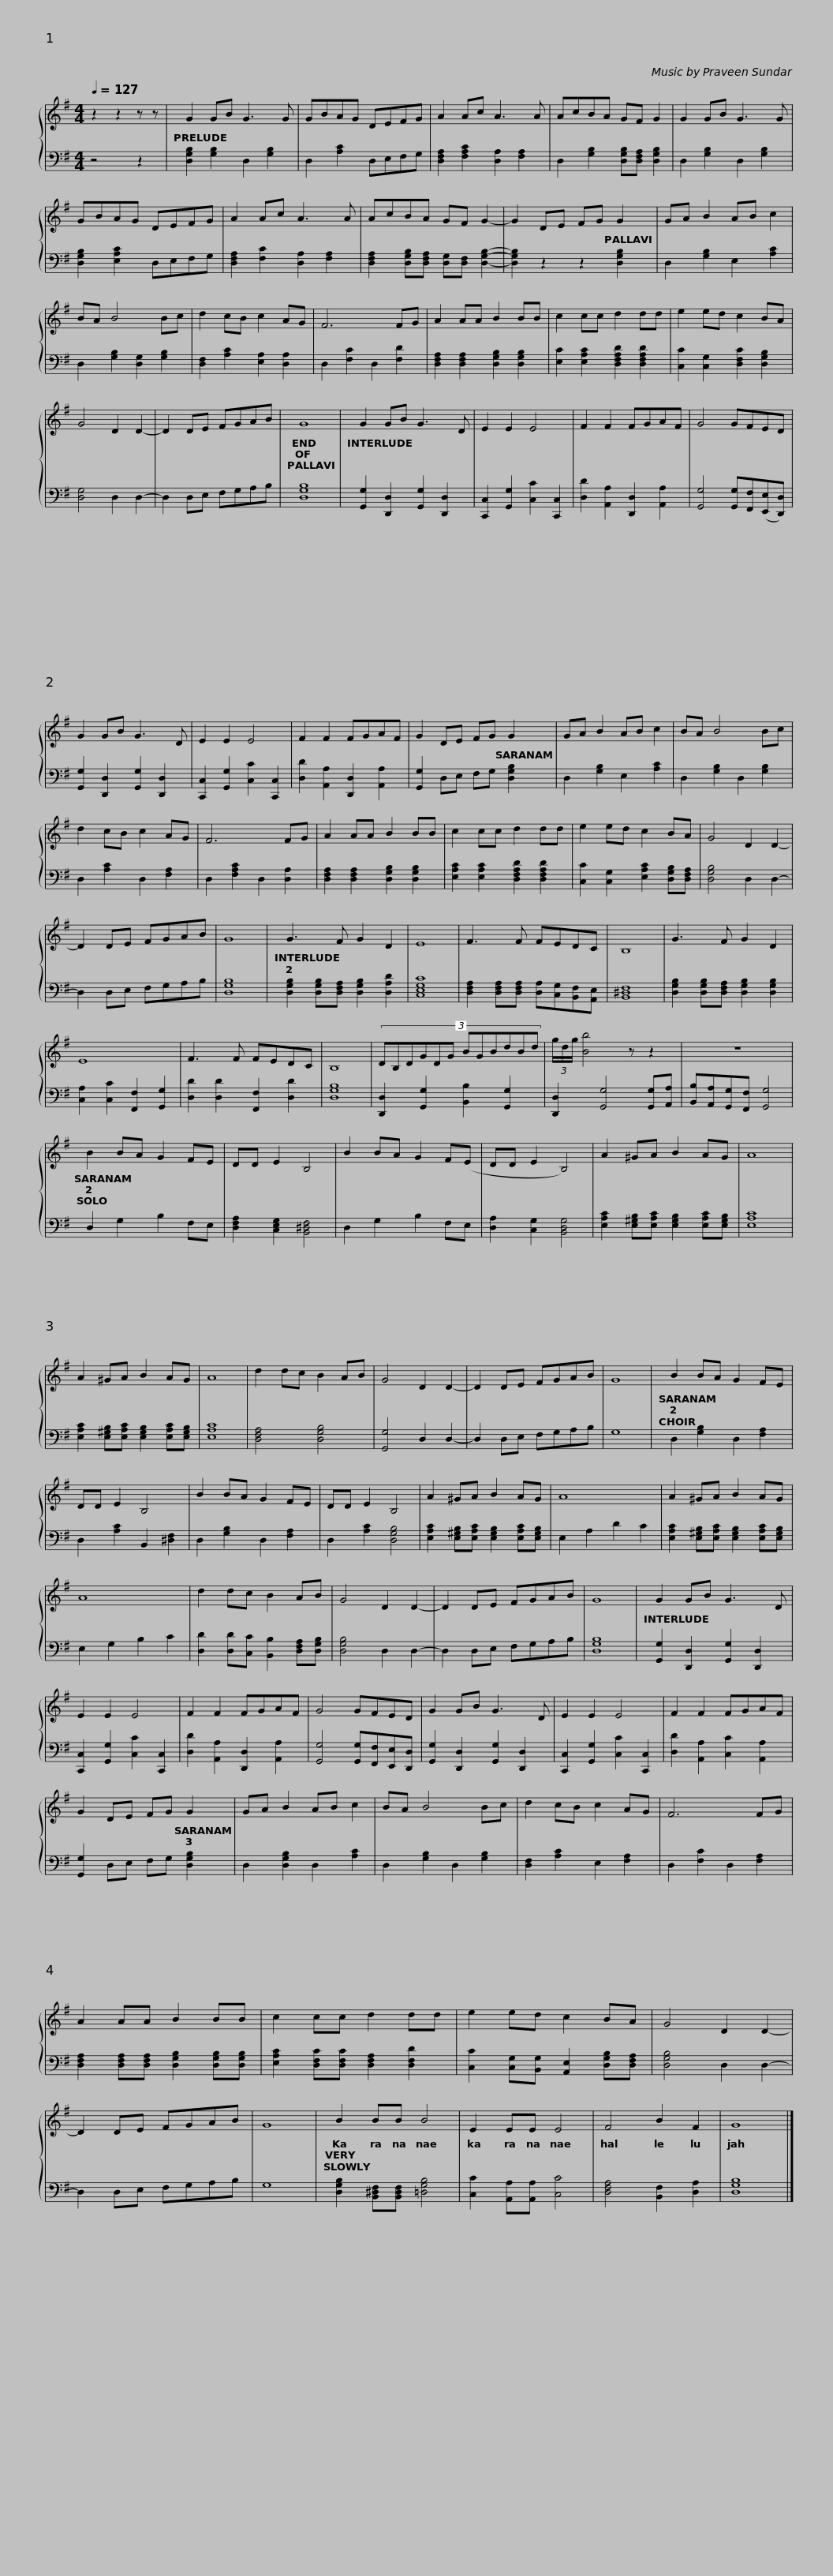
X:1
%%score { 1 | 2 }
L:1/8
Q:1/4=127
M:4/4
I:linebreak $
K:G
V:1 treble
V:2 bass
V:1
 z2 z2 z z | G2 GB G3 G | GBAG DEFG | A2 Ac A3 A | AcBA GF G2 | %5
 G2 GB G3 G |$ GBAG DEFG | A2 Ac A3 A | AcBA GF G2- | G2 DE FG G2 | %10
 GA B2 AB c2 | BA B4 Bc |$ d2 cB c2 AG | F6 FG | A2 AA B2 BB | %15
 c2 cc d2 dd | e2 ed c2 BA | G4 D2 D2- | D2 DE FGAB |$ G8 | %20
 G2 GB G3 D | E2 E2 E4 | F2 F2 FGAF | G4 GFED | G2 GB G3 D | %25
 E2 E2 E4 |$ F2 F2 FGAF | G2 DE FG G2 | GA B2 AB c2 | BA B4 Bc | %30
 d2 cB c2 AG | F6 FG | A2 AA B2 BB |$ c2 cc d2 dd | e2 ed c2 BA | %35
 G4 D2 D2- | D2 DE FGAB | G8 | G3 F G2 D2 | E8 |$ %40
 F3 F FEDC | B,8 | G3 F G2 D2 | E8 | F3 F FEDC | %45
 B,8 | (3:2:12DB,DGDG BGBdBd |$ (3g/d/g/ [Bb]4 z z2 | z8 | B2 BA G2 FE | %50
 DD E2 B,4 | B2 BA G2 F(E | DD E2 B,4) |$ A2 ^GA B2 AG | A8 | %55
 A2 ^GA B2 AG | A8 | d2 dc B2 AB | G4 D2 D2- | D2 DE FGAB | %60
 G8 |$ B2 BA G2 FE | DD E2 B,4 | B2 BA G2 FE | DD E2 B,4 | %65
 A2 ^GA B2 AG | A8 | A2 ^GA B2 AG |$ A8 | d2 dc B2 AB | %70
 G4 D2 D2- | D2 DE FGAB | G8 | G2 GB G3 D | E2 E2 E4 |$ %75
 F2 F2 FGAF | G4 GFED | G2 GB G3 D | E2 E2 E4 | F2 F2 FGAF | %80
 G2 DE FG G2 | GA B2 AB c2 |$ BA B4 Bc | d2 cB c2 AG | F6 FG | %85
 A2 AA B2 BB | c2 cc d2 dd | e2 ed c2 BA | G4 D2 D2- |$ D2 DE FGAB | %90
 G8 | B2 BB B4 | E2 EE E4 | F4 B2 F2 | G8 |] %95
V:2
 z4 z2 | [D,G,B,]2 [G,B,]2 D,2 [G,B,]2 | D,2 [A,C]2 D,E,F,G, | [D,F,A,]2 [F,A,C]2 [D,A,]2 [F,A,]2 | D,2 [G,B,]2 [D,G,B,][D,F,A,] [D,G,B,]2 | %5
 D,2 [G,B,]2 D,2 [G,B,]2 |$ [D,G,B,]2 [E,A,C]2 D,E,F,G, | [D,F,A,]2 [F,C]2 [D,A,]2 [F,A,]2 | [D,F,A,]2 [D,G,B,][D,F,A,] [D,G,][D,F,] [D,G,B,]2- | [D,G,B,]2 z2 z2 [D,G,B,]2 | %10
 D,2 [G,B,]2 E,2 [A,C]2 | D,2 [G,B,]2 [D,G,]2 [G,B,]2 |$ [D,F,]2 [A,C]2 [E,A,]2 [D,A,]2 | D,2 [F,C]2 D,2 [F,D]2 | [D,F,A,]2 [D,F,A,]2 [D,G,B,]2 [D,G,B,]2 | %15
 [E,C]2 [E,A,C]2 [D,F,A,D]2 [D,F,A,D]2 | [C,C]2 [C,G,]2 [D,F,C]2 [D,G,B,]2 | [D,G,]4 D,2 D,2- | D,2 D,E, F,G,A,B, |$ [D,G,B,]8 | %20
 [G,,G,]2 [D,,D,]2 [G,,G,]2 [D,,D,]2 | [C,,C,]2 [G,,G,]2 [C,C]2 [C,,C,]2 | [D,D]2 [A,,A,]2 [D,,D,]2 [A,,A,]2 | [G,,G,]4 [G,,G,][F,,F,]([E,,E,][D,,D,]) | [G,,G,]2 [D,,D,]2 [G,,G,]2 [D,,D,]2 | %25
 [C,,C,]2 [G,,G,]2 [C,C]2 [C,,C,]2 |$ [D,D]2 [A,,A,]2 [D,,D,]2 [A,,A,]2 | [G,,G,]2 D,E, F,G, [D,G,B,]2 | D,2 [G,B,]2 E,2 [A,C]2 | D,2 [G,B,]2 D,2 [G,B,]2 | %30
 D,2 [A,C]2 D,2 [F,A,]2 | D,2 [F,A,C]2 D,2 [D,A,]2 | [D,F,A,]2 [D,F,A,]2 [D,G,B,]2 [D,G,B,]2 |$ [E,A,C]2 [E,A,C]2 [D,F,A,D]2 [D,F,A,D]2 | [C,C]2 [C,G,]2 [E,A,C]2 [D,G,B,][D,F,A,] | %35
 [D,G,B,]4 D,2 D,2- | D,2 D,E, F,G,A,B, | [D,G,B,]8 | [D,G,B,]2 [D,G,B,][D,F,A,] [D,G,B,]2 [D,A,D]2 | [C,E,G,C]8 |$ %40
 [D,F,A,]2 [D,F,A,][D,F,A,] [D,A,][C,G,][B,,F,][A,,E,] | [B,,^D,F,]8 | [D,G,B,]2 [D,G,B,][D,F,A,] [D,G,B,]2 [D,G,B,]2 | [C,A,]2 [C,C]2 [F,,F,]2 [G,,G,]2 | [D,D]2 [D,D]2 [F,,F,]2 [D,D]2 | %45
 [D,G,B,]8 | [D,,D,]2 [G,,G,]2 [B,,B,]2 [G,,G,]2 |$ [D,,D,]2 [G,,G,]4 [G,,G,][A,,A,] | [B,,B,][A,,A,][G,,G,][F,,F,] [G,,G,]4 | D,2 G,2 B,2 F,E, | %50
 [D,F,A,]2 [C,E,G,]2 [B,,^D,F,]4 | D,2 G,2 B,2 F,E, | [D,A,]2 [C,G,]2 [B,,D,G,]4 |$ [E,A,C]2 [E,^G,B,][E,A,C] [E,G,B,]2 [E,A,C][E,G,B,] | [E,A,C]8 | %55
 [E,A,C]2 [E,^G,B,][E,A,C] [E,G,B,]2 [E,A,C][E,G,B,] | [E,A,C]8 | [D,F,A,]4 [D,G,B,]4 | [G,,G,]4 D,2 D,2- | D,2 D,E, F,G,A,B, | %60
 G,8 |$ D,2 [G,B,]2 D,2 [F,A,]2 | D,2 [A,C]2 B,,2 [^D,F,]2 | D,2 [G,B,]2 D,2 [F,A,]2 | D,2 [A,C]2 [D,G,B,]4 | %65
 [E,A,C]2 [E,^G,B,][E,A,C] [E,G,B,]2 [E,A,C][E,G,B,] | E,2 A,2 D2 C2 | [E,A,C]2 [E,^G,B,][E,A,C] [E,G,B,]2 [E,A,C][E,G,B,] |$ E,2 G,2 B,2 C2 | [D,D]2 [D,D][C,C] [B,,B,]2 [D,F,A,][D,G,B,] | %70
 [D,G,B,]4 D,2 D,2- | D,2 D,E, F,G,A,B, | [D,G,B,]8 | [G,,G,]2 [D,,D,]2 [G,,G,]2 [D,,D,]2 | [C,,C,]2 [G,,G,]2 [C,C]2 [C,,C,]2 |$ %75
 [D,D]2 [A,,A,]2 [D,,D,]2 [A,,A,]2 | [G,,G,]4 [G,,G,][F,,F,][E,,E,][D,,D,] | [G,,G,]2 [D,,D,]2 [G,,G,]2 [D,,D,]2 | [C,,C,]2 [G,,G,]2 [C,C]2 [C,,C,]2 | [D,D]2 [A,,A,]2 [C,C]2 [A,,A,]2 | %80
 [G,,G,]2 D,E, F,G, [D,G,B,]2 | D,2 [D,G,B,]2 D,2 [A,C]2 |$ D,2 [G,B,]2 D,2 [G,B,]2 | [D,F,]2 [A,C]2 E,2 [F,A,]2 | D,2 [F,C]2 D,2 [F,A,]2 | %85
 [D,F,A,]2 [D,F,A,][D,F,A,] [D,G,B,]2 [D,G,B,][D,G,B,] | [E,A,C]2 [D,F,C][D,F,C] [D,F,A,]2 [D,F,D]2 | [C,C]2 [C,G,][B,,G,] [A,,E,]2 [D,G,B,][D,F,A,] | [D,G,B,]4 D,2 D,2- |$ D,2 D,E, F,G,A,B, | %90
 G,8 | [D,G,B,]2 [B,,^D,F,][B,,D,F,] [=D,G,B,]4 | [C,C]2 [A,,A,][A,,A,] [C,C]4 | [D,F,A,]4 [B,,F,]2 [D,A,]2 | [D,G,B,]8 |] %95
